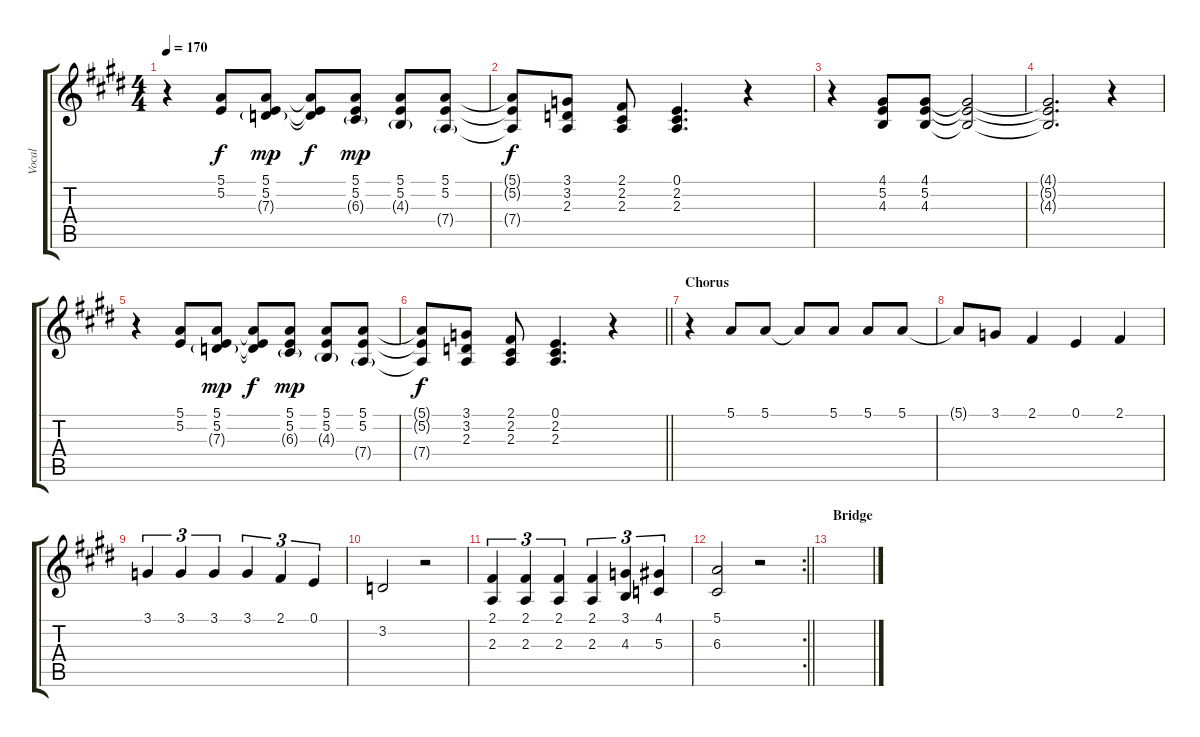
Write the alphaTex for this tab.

\track ("Vocal" "Vocal") {instrument trombone}
\staff {score tabs}
\tuning (E4 B3 G3 D3 A2 E2) {hide}
\ts (4 4)
\tempo 170
\clef g2
\ks e
r.4{dy f} (5.1 5.2).8 (5.1 5.2 7.3{g}).8{dy mp} (5.1{t} 5.2{t} 7.3{t}).8{dy f} (5.1 5.2 6.3{g}).8{dy mp} (5.1 5.2 4.3{g}).8 (5.1 5.2 7.4{g}).8 |
(5.1{t} 5.2{t} 7.4{t}).8{dy f} (3.1 3.2 2.3).8 (2.1 2.2 2.3).8 (0.1 2.2 2.3).4{d} r.4 |
r.4 (4.1 5.2 4.3).8 (4.1 5.2 4.3).8 (4.1{t} 5.2{t} 4.3{t}).2 |
(4.1{t} 5.2{t} 4.3{t}).2{d} r.4 |
r.4 (5.1 5.2).8 (5.1 5.2 7.3{g}).8{dy mp} (5.1{t} 5.2{t} 7.3{t}).8{dy f} (5.1 5.2 6.3{g}).8{dy mp} (5.1 5.2 4.3{g}).8 (5.1 5.2 7.4{g}).8 |
\barLineRight lightlight
(5.1{t} 5.2{t} 7.4{t}).8{dy f} (3.1 3.2 2.3).8 (2.1 2.2 2.3).8 (0.1 2.2 2.3).4{d} r.4 |
\section ("" "Chorus")
r.4 5.1.8 5.1.8 5.1{t}.8 5.1.8 5.1.8 5.1.8 |
5.1{t}.8 3.1.8 2.1.4 0.1.4 2.1.4 |
3.1.4{tu (3 2)} 3.1.4{tu (3 2)} 3.1.4{tu (3 2)} 3.1.4{tu (3 2)} 2.1.4{tu (3 2)} 0.1.4{tu (3 2)} |
3.2.2 r.2 |
(2.1 2.3).4{tu (3 2)} (2.1 2.3).4{tu (3 2)} (2.1 2.3).4{tu (3 2)} (2.1 2.3).4{tu (3 2)} (3.1 4.3).4{tu (3 2)} (4.1 5.3).4{tu (3 2)} |
\rc 2
\barLineRight lightlight
(5.1 6.3).2 r.2 |
\section ("" "Bridge")
